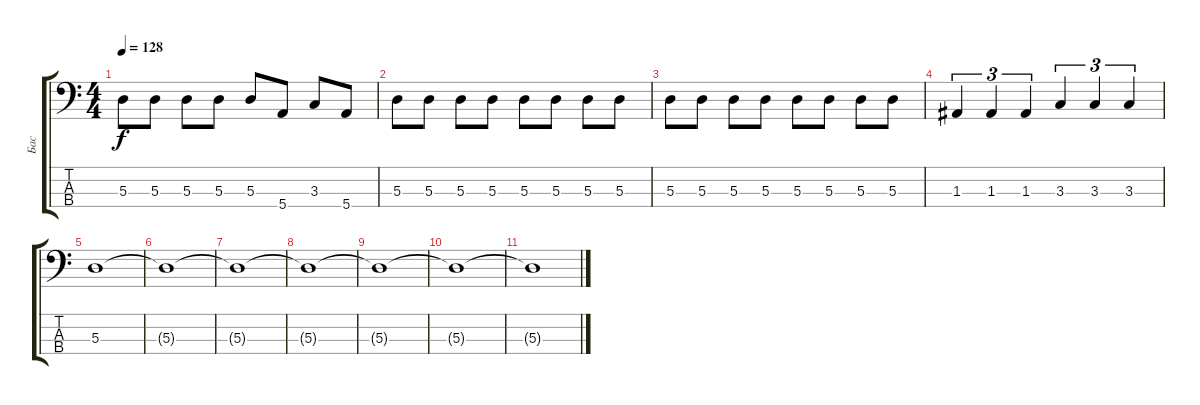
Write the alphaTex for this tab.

\track ("Бас" "Бас") {instrument electricbassfinger}
\staff {score tabs}
\tuning (G2 D2 A1 E1) {hide}
\ts (4 4)
\tempo 128
\clef f4
\ks c
5.3.8{dy f} 5.3.8 5.3.8 5.3.8 5.3.8 5.4.8 3.3.8 5.4.8 |
5.3.8 5.3.8 5.3.8 5.3.8 5.3.8 5.3.8 5.3.8 5.3.8 |
5.3.8 5.3.8 5.3.8 5.3.8 5.3.8 5.3.8 5.3.8 5.3.8 |
1.3.4{tu (3 2)} 1.3.4{tu (3 2)} 1.3.4{tu (3 2)} 3.3.4{tu (3 2)} 3.3.4{tu (3 2)} 3.3.4{tu (3 2)} |
5.3.1 |
5.3{t}.1 |
5.3{t}.1 |
5.3{t}.1 |
5.3{t}.1 |
5.3{t}.1 |
5.3{t}.1
